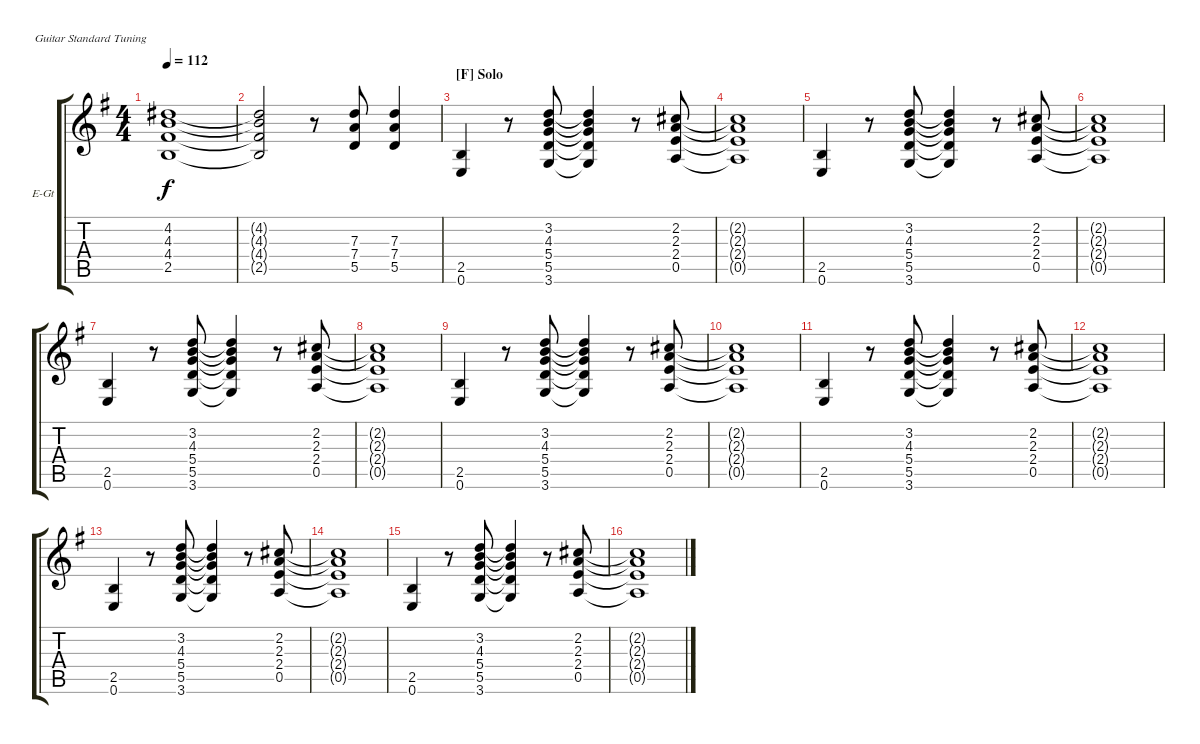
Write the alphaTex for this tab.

\defaultSystemsLayout 4
\bracketExtendMode groupsimilarinstruments
\firstSystemTrackNameOrientation horizontal
\otherSystemsTrackNameOrientation horizontal
\track ("Guitar 1" "E-Gt") {instrument distortionguitar}
\staff {score tabs}
\tuning (E4 B3 G3 D3 A2 E2)
\ts (4 4)
\tempo 112
\clef g2
\scale
1.08575
\ks g
(2.5 4.4 4.3 4.2).1{dy f} |
\scale
0.91425 (2.5{t} 4.4{t} 4.3{t} 4.2{t}).2 r.8 (5.5 7.4 7.3).8 (5.5 7.4 7.3).4 |
\section ("F" "Solo")
\scale
1.05549 (0.6 2.5).4 r.8 (3.6 5.5 5.4 4.3 3.2).8 (3.6{t} 5.5{t} 5.4{t} 4.3{t} 3.2{t}).4 r.8 (0.5 2.4 2.3 2.2).8 |
\scale
0.944515 (0.5{t} 2.4{t} 2.3{t} 2.2{t}).1 |
\scale
1.05549 (0.6 2.5).4 r.8 (3.6 5.5 5.4 4.3 3.2).8 (3.6{t} 5.5{t} 5.4{t} 4.3{t} 3.2{t}).4 r.8 (0.5 2.4 2.3 2.2).8 |
\scale
0.944515 (0.5{t} 2.4{t} 2.3{t} 2.2{t}).1 |
\scale
1.05549 (0.6 2.5).4 r.8 (3.6 5.5 5.4 4.3 3.2).8 (3.6{t} 5.5{t} 5.4{t} 4.3{t} 3.2{t}).4 r.8 (0.5 2.4 2.3 2.2).8 |
\scale
0.944515 (0.5{t} 2.4{t} 2.3{t} 2.2{t}).1 |
\scale
1.05549 (0.6 2.5).4 r.8 (3.6 5.5 5.4 4.3 3.2).8 (3.6{t} 5.5{t} 5.4{t} 4.3{t} 3.2{t}).4 r.8 (0.5 2.4 2.3 2.2).8 |
\scale
0.944515 (0.5{t} 2.4{t} 2.3{t} 2.2{t}).1 |
\scale
1.05549 (0.6 2.5).4 r.8 (3.6 5.5 5.4 4.3 3.2).8 (3.6{t} 5.5{t} 5.4{t} 4.3{t} 3.2{t}).4 r.8 (0.5 2.4 2.3 2.2).8 |
\scale
0.944515 (0.5{t} 2.4{t} 2.3{t} 2.2{t}).1 |
\scale
1.05549 (0.6 2.5).4 r.8 (3.6 5.5 5.4 4.3 3.2).8 (3.6{t} 5.5{t} 5.4{t} 4.3{t} 3.2{t}).4 r.8 (0.5 2.4 2.3 2.2).8 |
\scale
0.944515 (0.5{t} 2.4{t} 2.3{t} 2.2{t}).1 |
\scale
1.05549 (0.6 2.5).4 r.8 (3.6 5.5 5.4 4.3 3.2).8 (3.6{t} 5.5{t} 5.4{t} 4.3{t} 3.2{t}).4 r.8 (0.5 2.4 2.3 2.2).8 |
\scale
0.944515 (0.5{t} 2.4{t} 2.3{t} 2.2{t}).1
